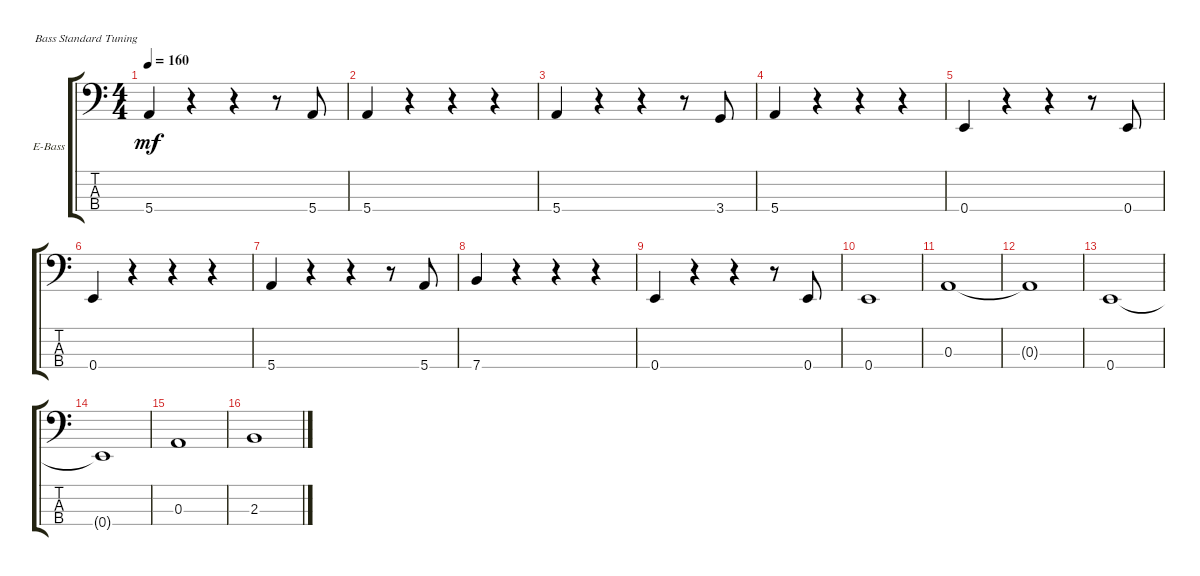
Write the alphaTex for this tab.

\defaultSystemsLayout 4
\bracketExtendMode groupsimilarinstruments
\firstSystemTrackNameOrientation horizontal
\otherSystemsTrackNameOrientation horizontal
\track ("Electric Bass" "E-Bass") {instrument electricbassfinger}
\staff {score tabs}
\tuning (G2 D2 A1 E1)
\ts (4 4)
\tempo 160
\clef f4
\scale
0.333333
\ks c
5.4.4{dy mf} r.4 r.4 r.8 5.4.8 |
\scale
0.333333 5.4.4 r.4 r.4 r.4 |
\scale
0.333333 5.4.4 r.4 r.4 r.8 3.4.8 |
\scale
0.333333 5.4.4 r.4 r.4 r.4 |
\scale
0.333333 0.4.4 r.4 r.4 r.8 0.4.8 |
\scale
0.333333 0.4.4 r.4 r.4 r.4 |
\scale
0.333333 5.4.4 r.4 r.4 r.8 5.4.8 |
\scale
0.333333 7.4.4 r.4 r.4 r.4 |
\scale
0.333333 0.4.4 r.4 r.4 r.8 0.4.8 |
0.4.1 |
0.3.1 |
0.3{t}.1 |
0.4.1 |
0.4{t}.1 |
0.3.1 |
2.3.1
